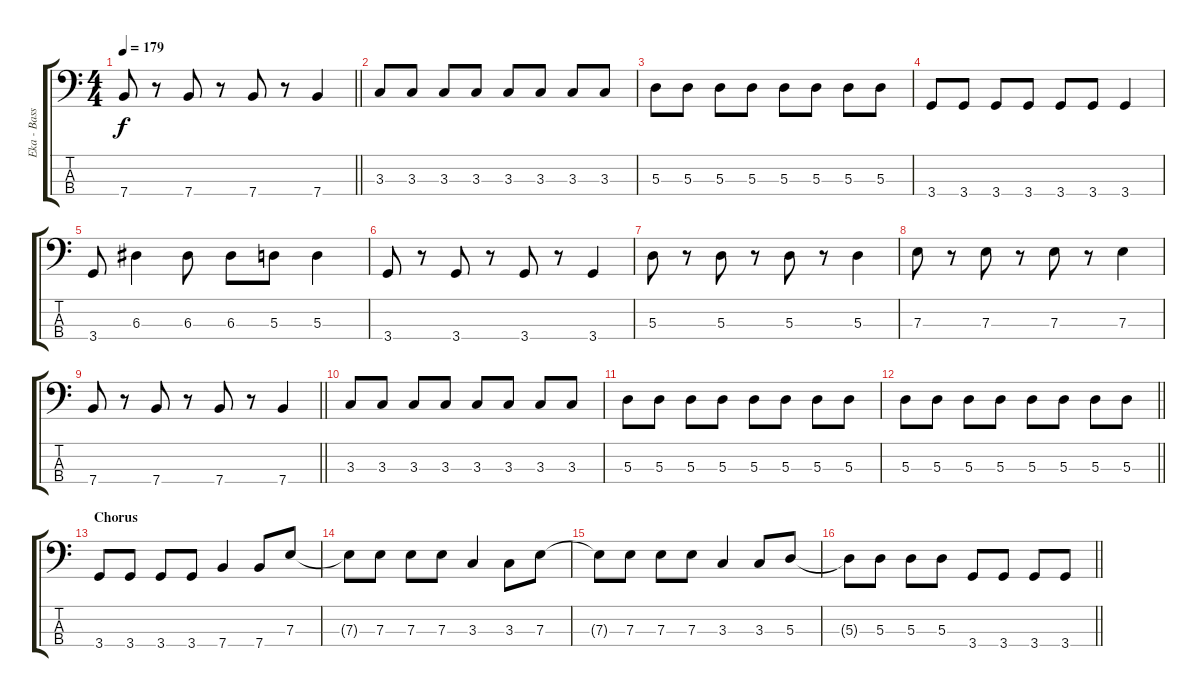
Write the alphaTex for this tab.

\track ("Eka - Bass" "Eka - Bass") {instrument electricbasspick}
\staff {score tabs}
\tuning (G2 D2 A1 E1) {hide}
\ts (4 4)
\tempo 179
\clef f4
\barLineRight lightlight
\ks c
7.4.8{dy f} r.8 7.4.8 r.8 7.4.8 r.8 7.4.4 |
3.3.8 3.3.8 3.3.8 3.3.8 3.3.8 3.3.8 3.3.8 3.3.8 |
5.3.8 5.3.8 5.3.8 5.3.8 5.3.8 5.3.8 5.3.8 5.3.8 |
3.4.8 3.4.8 3.4.8 3.4.8 3.4.8 3.4.8 3.4.4 |
3.4.8 6.3.4 6.3.8 6.3.8 5.3.8 5.3.4 |
3.4.8 r.8 3.4.8 r.8 3.4.8 r.8 3.4.4 |
5.3.8 r.8 5.3.8 r.8 5.3.8 r.8 5.3.4 |
7.3.8 r.8 7.3.8 r.8 7.3.8 r.8 7.3.4 |
\barLineRight lightlight
7.4.8 r.8 7.4.8 r.8 7.4.8 r.8 7.4.4 |
3.3.8 3.3.8 3.3.8 3.3.8 3.3.8 3.3.8 3.3.8 3.3.8 |
5.3.8 5.3.8 5.3.8 5.3.8 5.3.8 5.3.8 5.3.8 5.3.8 |
\barLineRight lightlight
5.3.8 5.3.8 5.3.8 5.3.8 5.3.8 5.3.8 5.3.8 5.3.8 |
\section ("" "Chorus")
3.4.8 3.4.8 3.4.8 3.4.8 7.4.4 7.4.8 7.3.8 |
7.3{t}.8 7.3.8 7.3.8 7.3.8 3.3.4 3.3.8 7.3.8 |
7.3{t}.8 7.3.8 7.3.8 7.3.8 3.3.4 3.3.8 5.3.8 |
\barLineRight lightlight
5.3{t}.8 5.3.8 5.3.8 5.3.8 3.4.8 3.4.8 3.4.8 3.4.8
